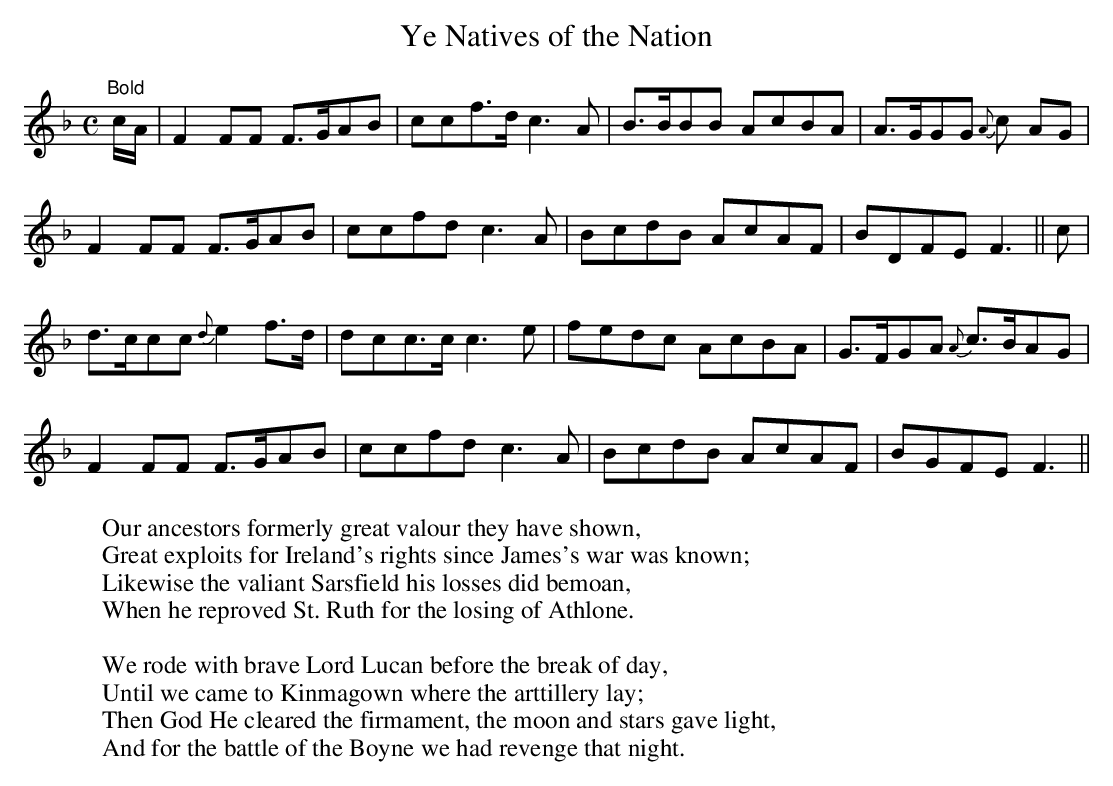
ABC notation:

X:1
T:Ye Natives of the Nation
W:Our ancestors formerly great valour they have shown,
W:Great exploits for Ireland's rights since James's war was known;
W:Likewise the valiant Sarsfield his losses did bemoan,
W:When he reproved St. Ruth for the losing of Athlone.
W:
W:We rode with brave Lord Lucan before the break of day,
W:Until we came to Kinmagown where the arttillery lay;
W:Then God He cleared the firmament, the moon and stars gave light,
W:And for the battle of the Boyne we had revenge that night.
L:1/8
M:C
K:F
"Bold"c/A/|F2 FF F>GAB|ccf>d c3 A|B>BBB AcBA|A>GGG {A}c AG|
F2 FF F>GAB|ccfd c3 A|BcdB AcAF|BDFE F3||c|
d>ccc {d}e2 f>d|dcc>c c3 e|fedc AcBA|G>FGA {A}c>BAG|
F2 FF F>GAB|ccfd c3 A|BcdB AcAF|BGFE F3||
